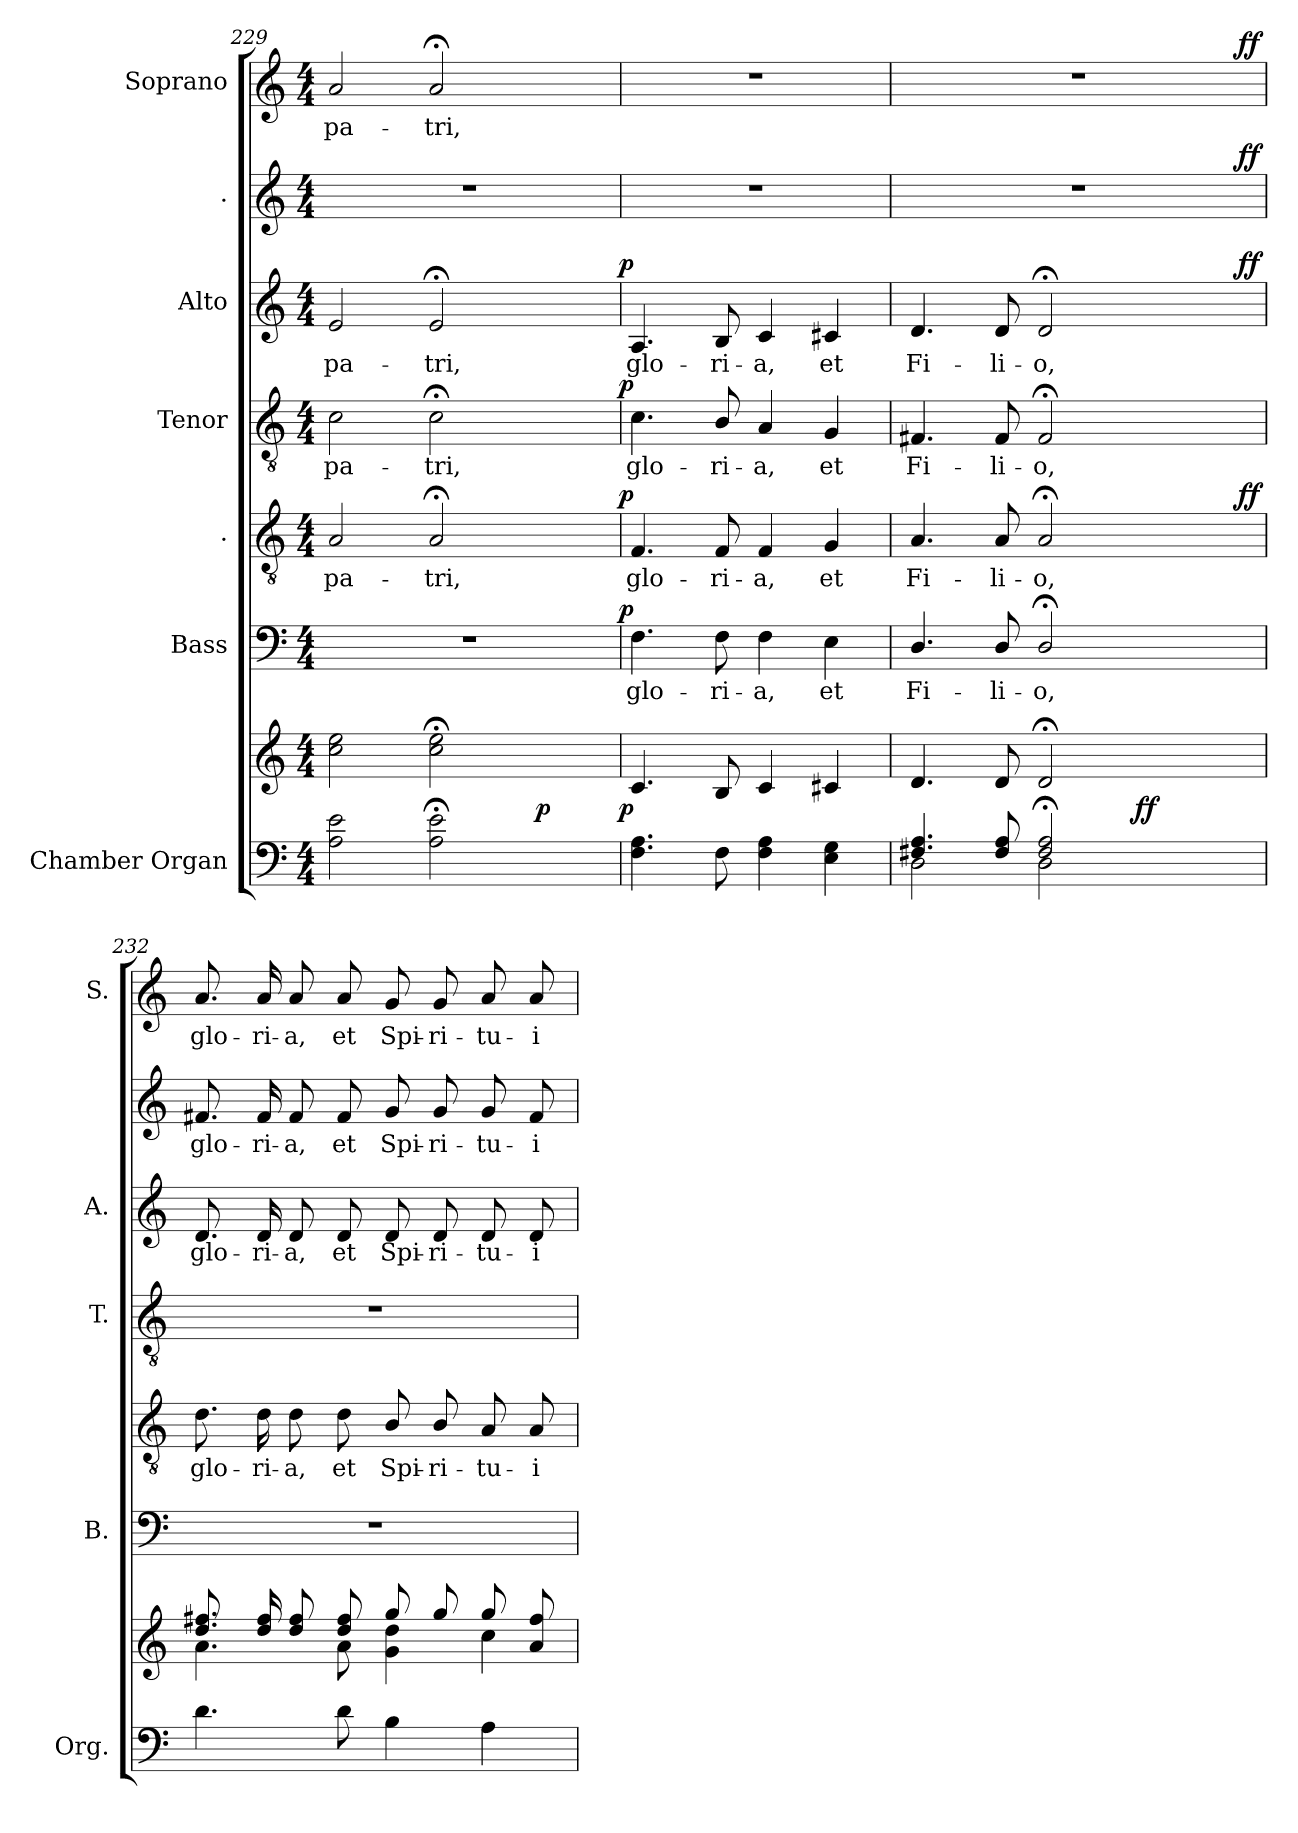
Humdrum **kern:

**kern	**kern	**dynam	**kern	**text	**dynam	**kern	**text	**dynam	**kern	**text	**dynam	**kern	**text	**dynam	**kern	**text	**dynam	**kern	**text	**dynam
*part7	*part7	*part7	*part6	*part6	*part6	*part5	*part5	*part5	*part4	*part4	*part4	*part3	*part3	*part3	*part2	*part2	*part2	*part1	*part1	*part1
*staff8	*staff7	*staff7/8	*staff6	*staff6	*staff6	*staff5	*staff5	*staff5	*staff4	*staff4	*staff4	*staff3	*staff3	*staff3	*staff2	*staff2	*staff2	*staff1	*staff1	*staff1
*I"Chamber  Organ	*	*	*I"Bass	*	*	*I".	*	*	*I"Tenor	*	*	*I"Alto	*	*	*I".	*	*	*I"Soprano	*	*
*I'Org.	*	*	*I'B.	*	*	*	*	*	*I'T.	*	*	*I'A.	*	*	*	*	*	*I'S.	*	*
*clefF4	*clefG2	*	*clefF4	*	*	*clefGv2	*	*	*clefGv2	*	*	*clefG2	*	*	*clefG2	*	*	*clefG2	*	*
*	*	*	*	*	*	*ITrd7c12	*	*	*ITrd7c12	*	*	*	*	*	*	*	*	*	*	*
*k[]	*k[]	*	*k[]	*	*	*k[]	*	*	*k[]	*	*	*k[]	*	*	*k[]	*	*	*k[]	*	*
*C:	*C:	*	*C:	*	*	*C:	*	*	*C:	*	*	*C:	*	*	*C:	*	*	*C:	*	*
*M4/4	*M4/4	*	*M4/4	*	*	*M4/4	*	*	*M4/4	*	*	*M4/4	*	*	*M4/4	*	*	*M4/4	*	*
=229	=229	=229	=229	=229	=229	=229	=229	=229	=229	=229	=229	=229	=229	=229	=229	=229	=229	=229	=229	=229
!	!	!	!	!	!	!	!LO:LY:b:color=#000000	!	!	!	!	!	!	!	!	!	!	!	!	!
!	!	!	!	!	!	!	!	!	!	!LO:LY:b:color=#000000	!	!	!	!	!	!	!	!	!	!
!	!	!	!	!	!	!	!	!	!	!	!	!	!LO:LY:b:color=#000000	!	!	!	!	!	!	!
!	!	!	!	!	!	!	!	!	!	!	!	!	!	!	!	!	!	!	!LO:LY:b:color=#000000	!
*^	*^	*	*^	*	*	*^	*	*	*^	*	*	*^	*	*	*	*	*	*	*	*
2Ai\ 2ei	2ryy	2cci\ 2eei	2ryy	.	1r	2ryy	.	.	2AAi/	2ryy	pa-	.	2Ci\	2ryy	pa-	.	2ei/	2ryy	pa-	.	1r	.	.	2ai/	pa-	.
!	!	!	!	!	!	!	!	!	!	!	!LO:LY:b:color=#000000	!	!	!	!	!	!	!	!	!	!	!	!	!	!	!
!	!	!	!	!	!	!	!	!	!	!	!	!	!	!	!LO:LY:b:color=#000000	!	!	!	!	!	!	!	!	!	!	!
!	!	!	!	!	!	!	!	!	!	!	!	!	!	!	!	!	!	!	!LO:LY:b:color=#000000	!	!	!	!	!	!	!
!	!	!	!	!	!	!	!	!	!	!	!	!	!	!	!	!	!	!	!	!	!	!	!	!	!LO:LY:b:color=#000000	!
2Ai\; 2ei;	4ryy	2cci\; 2eei;	4ryy	.	.	4ryy	.	.	2AA;i/	4ryy	-tri,	.	2C;i\	4ryy	-tri,	.	2e;i/	4ryy	-tri,	.	.	.	.	2a;i/	-tri,	.
.	16..ryy	.	8ryy	.	.	8ryy	.	.	.	8ryy	.	.	.	8ryy	.	.	.	8ryy	.	.	.	.	.	.	.	.
.	8ryy	.	.	p	.	.	.	.	.	.	.	.	.	.	.	.	.	.	.	.	.	.	.	.	.	.
.	.	.	16ryy	.	.	16ryy	.	.	.	16ryy	.	.	.	16ryy	.	.	.	16ryy	.	.	.	.	.	.	.	.
.	.	.	32ryy	.	.	32ryy	.	.	.	32ryy	.	.	.	32ryy	.	.	.	32ryy	.	.	.	.	.	.	.	.
.	.	.	64ryy	.	.	64ryy	.	.	.	64ryy	.	.	.	64ryy	.	.	.	64ryy	.	.	.	.	.	.	.	.
.	64ryy	.	128...ryy	.	.	128...ryy	.	.	.	128...ryy	.	.	.	128...ryy	.	.	.	128...ryy	.	.	.	.	.	.	.	.
.	.	.	1024ryy	p	.	1024ryy	.	p	.	1024ryy	.	p	.	1024ryy	.	p	.	1024ryy	.	p	.	.	.	.	.	.
*v	*v	*	*	*	*v	*v	*	*	*v	*v	*	*	*v	*v	*	*	*v	*v	*	*	*	*	*	*	*	*
*	*v	*v	*	*	*	*	*	*	*	*	*	*	*	*	*	*	*	*	*	*	*
=230	=230	=230	=230	=230	=230	=230	=230	=230	=230	=230	=230	=230	=230	=230	=230	=230	=230	=230	=230	=230
*^	*^	*	*^	*	*	*^	*	*	*^	*	*	*^	*	*	*	*	*	*	*	*
!	!	!	!	!	!	!	!LO:LY:b:color=#000000	!	!	!	!	!	!	!	!	!	!	!	!	!	!	!	!	!	!	!
*v	*v	*	*	*	*v	*v	*	*	*v	*v	*	*	*v	*v	*	*	*v	*v	*	*	*	*	*	*	*	*
*	*v	*v	*	*	*	*	*	*	*	*	*	*	*	*	*	*	*	*	*	*	*
*^	*^	*	*^	*	*	*^	*	*	*^	*	*	*^	*	*	*	*	*	*	*	*
!	!	!	!	!	!	!	!	!	!	!	!LO:LY:b:color=#000000	!	!	!	!	!	!	!	!	!	!	!	!	!	!	!
*v	*v	*	*	*	*v	*v	*	*	*v	*v	*	*	*v	*v	*	*	*v	*v	*	*	*	*	*	*	*	*
*	*v	*v	*	*	*	*	*	*	*	*	*	*	*	*	*	*	*	*	*	*	*
*^	*^	*	*^	*	*	*^	*	*	*^	*	*	*^	*	*	*	*	*	*	*	*
!	!	!	!	!	!	!	!	!	!	!	!	!	!	!	!LO:LY:b:color=#000000	!	!	!	!	!	!	!	!	!	!	!
*v	*v	*	*	*	*v	*v	*	*	*v	*v	*	*	*v	*v	*	*	*v	*v	*	*	*	*	*	*	*	*
*	*v	*v	*	*	*	*	*	*	*	*	*	*	*	*	*	*	*	*	*	*	*
*^	*^	*	*^	*	*	*^	*	*	*^	*	*	*^	*	*	*	*	*	*	*	*
!	!	!	!	!	!	!	!	!	!	!	!	!	!	!	!	!	!	!	!LO:LY:b:color=#000000	!	!	!	!	!	!	!
*v	*v	*	*	*	*v	*v	*	*	*v	*v	*	*	*v	*v	*	*	*v	*v	*	*	*	*	*	*	*	*
*	*v	*v	*	*	*	*	*	*	*	*	*	*	*	*	*	*	*	*	*	*	*
4.Fi\ 4.Ai	4.ci/	.	4.Fi\	glo-	.	4.FFi/	glo-	.	4.Ci\	glo-	.	4.Ai/	glo-	.	1r	.	.	1r	.	.
!	!	!	!	!LO:LY:b:color=#000000	!	!	!	!	!	!	!	!	!	!	!	!	!	!	!	!
!	!	!	!	!	!	!	!LO:LY:b:color=#000000	!	!	!	!	!	!	!	!	!	!	!	!	!
!	!	!	!	!	!	!	!	!	!	!LO:LY:b:color=#000000	!	!	!	!	!	!	!	!	!	!
!	!	!	!	!	!	!	!	!	!	!	!	!	!LO:LY:b:color=#000000	!	!	!	!	!	!	!
8Fi\	8Bi/	.	8Fi\	-ri-	.	8FFi/	-ri-	.	8BBi/	-ri-	.	8Bi/	-ri-	.	.	.	.	.	.	.
!	!	!	!	!LO:LY:b:color=#000000	!	!	!	!	!	!	!	!	!	!	!	!	!	!	!	!
!	!	!	!	!	!	!	!LO:LY:b:color=#000000	!	!	!	!	!	!	!	!	!	!	!	!	!
!	!	!	!	!	!	!	!	!	!	!LO:LY:b:color=#000000	!	!	!	!	!	!	!	!	!	!
!	!	!	!	!	!	!	!	!	!	!	!	!	!LO:LY:b:color=#000000	!	!	!	!	!	!	!
4Fi\ 4Ai	4ci/	.	4Fi\	-a,	.	4FFi/	-a,	.	4AAi/	-a,	.	4ci/	-a,	.	.	.	.	.	.	.
!	!	!	!	!LO:LY:b:color=#000000	!	!	!	!	!	!	!	!	!	!	!	!	!	!	!	!
!	!	!	!	!	!	!	!LO:LY:b:color=#000000	!	!	!	!	!	!	!	!	!	!	!	!	!
!	!	!	!	!	!	!	!	!	!	!LO:LY:b:color=#000000	!	!	!	!	!	!	!	!	!	!
!	!	!	!	!	!	!	!	!	!	!	!	!	!LO:LY:b:color=#000000	!	!	!	!	!	!	!
4Ei\ 4Gi	4c#Xi/	.	4Ei\	et	.	4GGi/	et	.	4GGi/	et	.	4c#Xi/	et	.	.	.	.	.	.	.
=231	=231	=231	=231	=231	=231	=231	=231	=231	=231	=231	=231	=231	=231	=231	=231	=231	=231	=231	=231	=231
*^	*^	*	*	*	*	*	*	*	*	*	*	*	*	*	*	*	*	*	*	*
!	!	!	!	!	!	!LO:LY:b:color=#000000	!	!	!	!	!	!	!	!	!	!	!	!	!	!	!	!
!	!	!	!	!	!	!	!	!	!LO:LY:b:color=#000000	!	!	!	!	!	!	!	!	!	!	!	!	!
!	!	!	!	!	!	!	!	!	!	!	!	!LO:LY:b:color=#000000	!	!	!	!	!	!	!	!	!	!
!	!	!	!	!	!	!	!	!	!	!	!	!	!	!	!LO:LY:b:color=#000000	!	!	!	!	!	!	!
*	*^	*	*^	*	*	*	*	*^	*	*	*	*	*	*^	*	*	*^	*	*	*^	*	*
4.F#Xi/ 4.Ai	2Di\	2ryy	4.di/	1ryy	2ryy	.	4.Di/	Fi-	.	4.AAi/	2ryy	Fi-	.	4.FF#Xi/	Fi-	.	4.di/	2ryy	Fi-	.	1r	2ryy	.	.	1r	2ryy	.	.
!	!	!	!	!	!	!	!	!LO:LY:b:color=#000000	!	!	!	!	!	!	!	!	!	!	!	!	!	!	!	!	!	!	!	!
!	!	!	!	!	!	!	!	!	!	!	!	!LO:LY:b:color=#000000	!	!	!	!	!	!	!	!	!	!	!	!	!	!	!	!
!	!	!	!	!	!	!	!	!	!	!	!	!	!	!	!LO:LY:b:color=#000000	!	!	!	!	!	!	!	!	!	!	!	!	!
!	!	!	!	!	!	!	!	!	!	!	!	!	!	!	!	!	!	!	!LO:LY:b:color=#000000	!	!	!	!	!	!	!	!	!
8F#i/ 8Ai	.	.	8di/	.	.	.	8Di/	-li-	.	8AAi/	.	-li-	.	8FF#i/	-li-	.	8di/	.	-li-	.	.	.	.	.	.	.	.	.
!	!	!	!	!	!	!	!	!LO:LY:b:color=#000000	!	!	!	!	!	!	!	!	!	!	!	!	!	!	!	!	!	!	!	!
!	!	!	!	!	!	!	!	!	!	!	!	!LO:LY:b:color=#000000	!	!	!	!	!	!	!	!	!	!	!	!	!	!	!	!
!	!	!	!	!	!	!	!	!	!	!	!	!	!	!	!LO:LY:b:color=#000000	!	!	!	!	!	!	!	!	!	!	!	!	!
!	!	!	!	!	!	!	!	!	!	!	!	!	!	!	!	!	!	!	!LO:LY:b:color=#000000	!	!	!	!	!	!	!	!	!
2F#i/; 2Ai;	2Di\	4ryy	2d;i/	.	4ryy	.	2D;i/	-o,	.	2AA;i/	4ryy	-o,	.	2FF#;i/	-o,	.	2d;i/	4ryy	-o,	.	.	4ryy	.	.	.	4ryy	.	.
.	.	16ryy	.	.	16ryy	.	.	.	.	.	8ryy	.	.	.	.	.	.	8ryy	.	.	.	8ryy	.	.	.	8ryy	.	.
.	.	512ryy	.	.	512ryy	.	.	.	.	.	.	.	.	.	.	.	.	.	.	.	.	.	.	.	.	.	.	.
.	.	8ryy	.	.	8ryy	f f	.	.	.	.	.	.	.	.	.	.	.	.	.	.	.	.	.	.	.	.	.	.
.	.	.	.	.	.	.	.	.	.	.	16ryy	.	.	.	.	.	.	16ryy	.	.	.	16ryy	.	.	.	16ryy	.	.
.	.	.	.	.	.	.	.	.	.	.	32ryy	.	.	.	.	.	.	32ryy	.	.	.	32ryy	.	.	.	32ryy	.	.
.	.	32ryy	.	.	32ryy	.	.	.	.	.	.	.	.	.	.	.	.	.	.	.	.	.	.	.	.	.	.	.
.	.	.	.	.	.	.	.	.	.	.	64ryy	.	.	.	.	.	.	64ryy	.	.	.	64ryy	.	.	.	64ryy	.	.
.	.	64...ryy	.	.	64...ryy	.	.	.	.	.	.	.	.	.	.	.	.	.	.	.	.	.	.	.	.	.	.	.
.	.	.	.	.	.	.	.	.	.	.	128...ryy	.	.	.	.	.	.	128...ryy	.	.	.	128...ryy	.	.	.	128...ryy	.	.
.	.	.	.	.	.	.	.	.	.	.	1024ryy	.	ff	.	.	.	.	1024ryy	.	ff	.	1024ryy	.	ff	.	1024ryy	.	ff
*v	*v	*v	*	*	*	*	*	*	*	*v	*v	*	*	*	*	*	*v	*v	*	*	*v	*v	*	*	*v	*v	*	*
*	*	*v	*v	*	*	*	*	*	*	*	*	*	*	*	*	*	*	*	*	*	*	*
=232	=232	=232	=232	=232	=232	=232	=232	=232	=232	=232	=232	=232	=232	=232	=232	=232	=232	=232	=232	=232	=232
*^	*	*^	*	*	*	*	*^	*	*	*	*	*	*^	*	*	*^	*	*	*^	*	*
*	*^	*	*	*	*	*	*	*	*	*	*	*	*	*	*	*	*	*	*	*	*	*	*	*	*	*	*
!	!	!	!	!	!	!	!	!	!	!	!	!LO:LY:b:color=#000000	!	!	!	!	!	!	!	!	!	!	!	!	!	!	!	!
*v	*v	*v	*	*	*	*	*	*	*	*v	*v	*	*	*	*	*	*v	*v	*	*	*v	*v	*	*	*v	*v	*	*
*	*	*v	*v	*	*	*	*	*	*	*	*	*	*	*	*	*	*	*	*	*	*	*
*^	*	*^	*	*	*	*	*^	*	*	*	*	*	*^	*	*	*^	*	*	*^	*	*
*	*^	*	*	*	*	*	*	*	*	*	*	*	*	*	*	*	*	*	*	*	*	*	*	*	*	*	*
!	!	!	!	!	!	!	!	!	!	!	!	!	!	!	!	!	!	!	!LO:LY:b:color=#000000	!	!	!	!	!	!	!	!	!
*v	*v	*v	*	*	*	*	*	*	*	*v	*v	*	*	*	*	*	*v	*v	*	*	*v	*v	*	*	*v	*v	*	*
*	*	*v	*v	*	*	*	*	*	*	*	*	*	*	*	*	*	*	*	*	*	*	*
*^	*	*^	*	*	*	*	*^	*	*	*	*	*	*^	*	*	*^	*	*	*^	*	*
*	*^	*	*	*	*	*	*	*	*	*	*	*	*	*	*	*	*	*	*	*	*	*	*	*	*	*	*
!	!	!	!	!	!	!	!	!	!	!	!	!	!	!	!	!	!	!	!	!	!	!	!LO:LY:b:color=#000000	!	!	!	!	!
*v	*v	*v	*	*	*	*	*	*	*	*v	*v	*	*	*	*	*	*v	*v	*	*	*v	*v	*	*	*v	*v	*	*
*	*	*v	*v	*	*	*	*	*	*	*	*	*	*	*	*	*	*	*	*	*	*	*
*^	*	*^	*	*	*	*	*^	*	*	*	*	*	*^	*	*	*^	*	*	*^	*	*
*	*^	*	*	*	*	*	*	*	*	*	*	*	*	*	*	*	*	*	*	*	*	*	*	*	*	*	*
!	!	!	!	!	!	!	!	!	!	!	!	!	!	!	!	!	!	!	!	!	!	!	!	!	!	!	!LO:LY:b:color=#000000	!
*v	*v	*v	*	*	*	*	*	*	*	*v	*v	*	*	*	*	*	*v	*v	*	*	*v	*v	*	*	*v	*v	*	*
*	*	*v	*v	*	*	*	*	*	*	*	*	*	*	*	*	*	*	*	*	*	*	*
4.di\	8.ddi/ 8.ff#Xi	4.ai\	.	1r	.	.	8.Di\	glo-	.	1r	.	.	8.di/	glo-	.	8.f#Xi/	glo-	.	8.ai/	glo-	.
!	!	!	!	!	!	!	!	!LO:LY:b:color=#000000	!	!	!	!	!	!	!	!	!	!	!	!	!
!	!	!	!	!	!	!	!	!	!	!	!	!	!	!LO:LY:b:color=#000000	!	!	!	!	!	!	!
!	!	!	!	!	!	!	!	!	!	!	!	!	!	!	!	!	!LO:LY:b:color=#000000	!	!	!	!
!	!	!	!	!	!	!	!	!	!	!	!	!	!	!	!	!	!	!	!	!LO:LY:b:color=#000000	!
.	16ddi/ 16ff#i	.	.	.	.	.	16Di\	-ri-	.	.	.	.	16di/	-ri-	.	16f#i/	-ri-	.	16ai/	-ri-	.
!	!	!	!	!	!	!	!	!LO:LY:b:color=#000000	!	!	!	!	!	!	!	!	!	!	!	!	!
!	!	!	!	!	!	!	!	!	!	!	!	!	!	!LO:LY:b:color=#000000	!	!	!	!	!	!	!
!	!	!	!	!	!	!	!	!	!	!	!	!	!	!	!	!	!LO:LY:b:color=#000000	!	!	!	!
!	!	!	!	!	!	!	!	!	!	!	!	!	!	!	!	!	!	!	!	!LO:LY:b:color=#000000	!
.	8ddi/ 8ff#i	.	.	.	.	.	8Di\	-a,	.	.	.	.	8di/	-a,	.	8f#i/	-a,	.	8ai/	-a,	.
!	!	!	!	!	!	!	!	!LO:LY:b:color=#000000	!	!	!	!	!	!	!	!	!	!	!	!	!
!	!	!	!	!	!	!	!	!	!	!	!	!	!	!LO:LY:b:color=#000000	!	!	!	!	!	!	!
!	!	!	!	!	!	!	!	!	!	!	!	!	!	!	!	!	!LO:LY:b:color=#000000	!	!	!	!
!	!	!	!	!	!	!	!	!	!	!	!	!	!	!	!	!	!	!	!	!LO:LY:b:color=#000000	!
8di\	8ddi/ 8ff#i	8ai\	.	.	.	.	8Di\	et	.	.	.	.	8di/	et	.	8f#i/	et	.	8ai/	et	.
!	!	!	!	!	!	!	!	!LO:LY:b:color=#000000	!	!	!	!	!	!	!	!	!	!	!	!	!
!	!	!	!	!	!	!	!	!	!	!	!	!	!	!LO:LY:b:color=#000000	!	!	!	!	!	!	!
!	!	!	!	!	!	!	!	!	!	!	!	!	!	!	!	!	!LO:LY:b:color=#000000	!	!	!	!
!	!	!	!	!	!	!	!	!	!	!	!	!	!	!	!	!	!	!	!	!LO:LY:b:color=#000000	!
4Bi\	8ggi/	4gi\ 4ddi	.	.	.	.	8BBi/	Spi-	.	.	.	.	8di/	Spi-	.	8gi/	Spi-	.	8gi/	Spi-	.
!	!	!	!	!	!	!	!	!LO:LY:b:color=#000000	!	!	!	!	!	!	!	!	!	!	!	!	!
!	!	!	!	!	!	!	!	!	!	!	!	!	!	!LO:LY:b:color=#000000	!	!	!	!	!	!	!
!	!	!	!	!	!	!	!	!	!	!	!	!	!	!	!	!	!LO:LY:b:color=#000000	!	!	!	!
!	!	!	!	!	!	!	!	!	!	!	!	!	!	!	!	!	!	!	!	!LO:LY:b:color=#000000	!
.	8ggi/	.	.	.	.	.	8BBi/	-ri-	.	.	.	.	8di/	-ri-	.	8gi/	-ri-	.	8gi/	-ri-	.
!	!	!	!	!	!	!	!	!LO:LY:b:color=#000000	!	!	!	!	!	!	!	!	!	!	!	!	!
!	!	!	!	!	!	!	!	!	!	!	!	!	!	!LO:LY:b:color=#000000	!	!	!	!	!	!	!
!	!	!	!	!	!	!	!	!	!	!	!	!	!	!	!	!	!LO:LY:b:color=#000000	!	!	!	!
!	!	!	!	!	!	!	!	!	!	!	!	!	!	!	!	!	!	!	!	!LO:LY:b:color=#000000	!
4Ai\	8ggi/	4cci\	.	.	.	.	8AAi/	-tu-	.	.	.	.	8di/	-tu-	.	8gi/	-tu-	.	8ai/	-tu-	.
!	!	!	!	!	!	!	!	!LO:LY:b:color=#000000	!	!	!	!	!	!	!	!	!	!	!	!	!
!	!	!	!	!	!	!	!	!	!	!	!	!	!	!LO:LY:b:color=#000000	!	!	!	!	!	!	!
!	!	!	!	!	!	!	!	!	!	!	!	!	!	!	!	!	!LO:LY:b:color=#000000	!	!	!	!
!	!	!	!	!	!	!	!	!	!	!	!	!	!	!	!	!	!	!	!	!LO:LY:b:color=#000000	!
.	8ai/ 8ff#i	.	.	.	.	.	8AAi/	-i	.	.	.	.	8di/	-i	.	8f#i/	-i	.	8ai/	-i	.
*	*v	*v	*	*	*	*	*	*	*	*	*	*	*	*	*	*	*	*	*	*	*
=	=	=	=	=	=	=	=	=	=	=	=	=	=	=	=	=	=	=	=	=
*-	*-	*-	*-	*-	*-	*-	*-	*-	*-	*-	*-	*-	*-	*-	*-	*-	*-	*-	*-	*-
